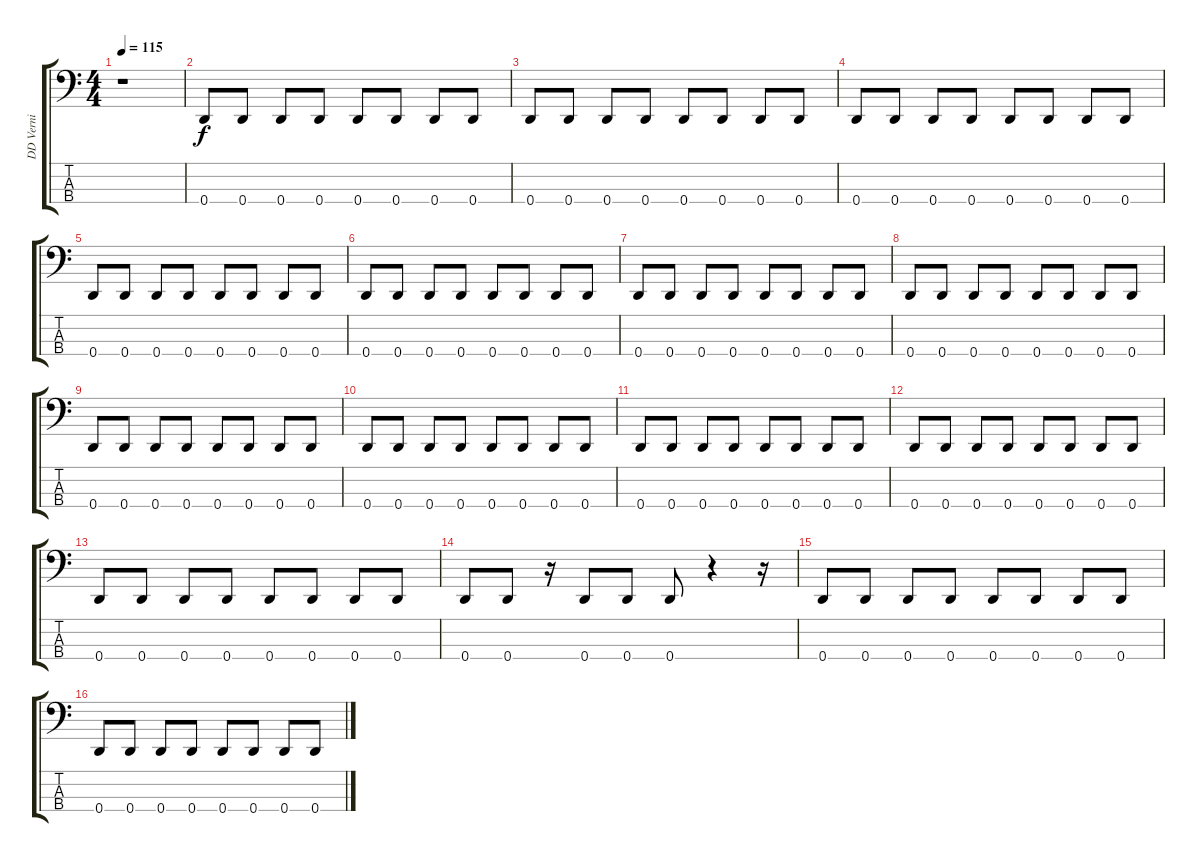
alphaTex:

\track ("DD Verni" "DD Verni") {instrument electricbassfinger}
\staff {score tabs}
\tuning (G2 D2 A1 D1) {hide}
\ts (4 4)
\tempo 115
\clef f4
\ks c
r.1{dy f instrument electricbassfinger} |
0.4.8{volume 0} 0.4.8 0.4.8 0.4.8 0.4.8{volume 15} 0.4.8 0.4.8 0.4.8 |
0.4.8 0.4.8 0.4.8 0.4.8 0.4.8 0.4.8 0.4.8 0.4.8 |
0.4.8 0.4.8 0.4.8 0.4.8 0.4.8 0.4.8 0.4.8 0.4.8 |
0.4.8 0.4.8 0.4.8 0.4.8 0.4.8 0.4.8 0.4.8 0.4.8 |
0.4.8 0.4.8 0.4.8 0.4.8 0.4.8 0.4.8 0.4.8 0.4.8 |
0.4.8 0.4.8 0.4.8 0.4.8 0.4.8 0.4.8 0.4.8 0.4.8 |
0.4.8 0.4.8 0.4.8 0.4.8 0.4.8 0.4.8 0.4.8 0.4.8 |
0.4.8 0.4.8 0.4.8 0.4.8 0.4.8 0.4.8 0.4.8 0.4.8 |
0.4.8 0.4.8 0.4.8 0.4.8 0.4.8 0.4.8 0.4.8 0.4.8 |
0.4.8 0.4.8 0.4.8 0.4.8 0.4.8 0.4.8 0.4.8 0.4.8 |
0.4.8 0.4.8 0.4.8 0.4.8 0.4.8 0.4.8 0.4.8 0.4.8 |
0.4.8 0.4.8 0.4.8 0.4.8 0.4.8 0.4.8 0.4.8 0.4.8 |
0.4.8 0.4.8 r.16 0.4.8 0.4.8 0.4.8 r.4 r.16 |
0.4.8 0.4.8 0.4.8 0.4.8 0.4.8 0.4.8 0.4.8 0.4.8 |
0.4.8 0.4.8 0.4.8 0.4.8 0.4.8 0.4.8 0.4.8 0.4.8
